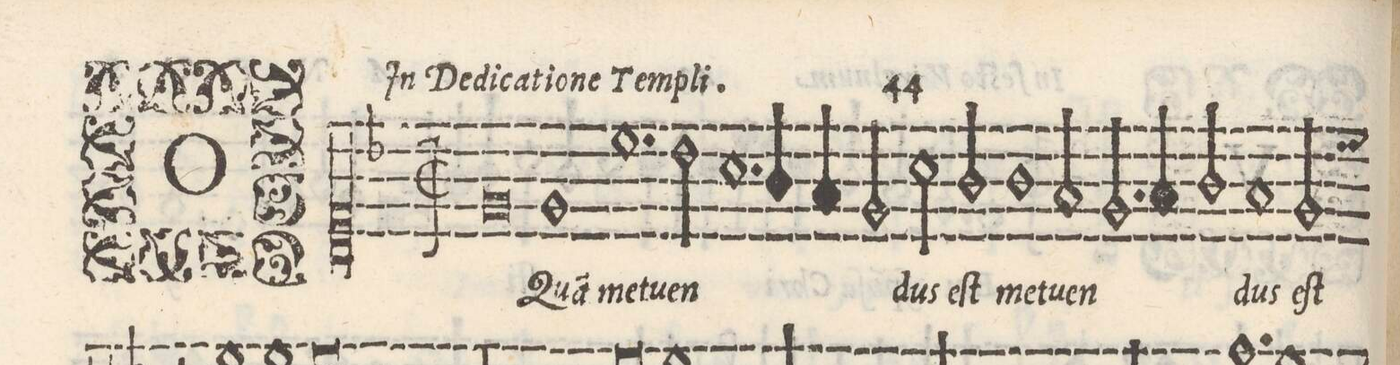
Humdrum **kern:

**kern	**text
*I"CANTVS	*
*clefC1	*
*k[b-]	*
*met(C|)	*
*M2/1	*
0e	O
=2-	=2-
1e	Qua(m)
1.cc	me-
=3-	=3-
2b-\	-tu-
1.a	-en-
=4-	=4-
4g/	.
4f/	.
2e/	.
2a\	dus
=5-	=5-
2g/	eſt
1g\	me-
2f/	-tu-
=6-	=6-
2.e/	-en-
4f/	.
2g/	.
1f/	-dus
=7-	=7-
2e/	eſt
*custos:cc	*
*-	*-
